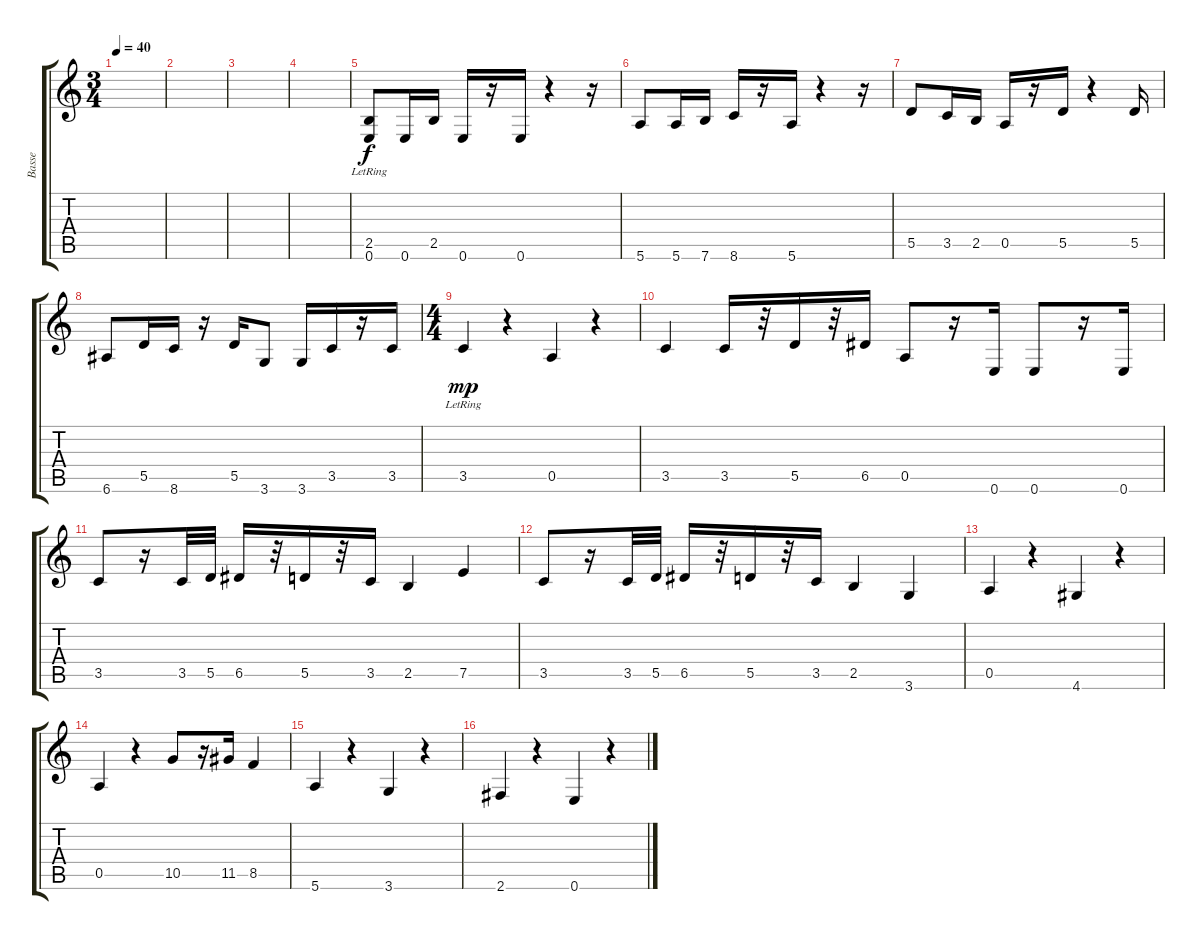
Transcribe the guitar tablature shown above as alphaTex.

\track ("Basse" "Basse") {instrument electricbasspick}
\staff {score tabs}
\tuning (E4 B3 G3 D3 A2 E2) {hide}
\ts (3 4)
\tempo 40
\clef g2
\ks c
|
|
|
|
(2.5 0.6{lr}).8 0.6.16 2.5.16 0.6.16 r.16 0.6.16 r.4 r.16 |
5.6.8 5.6.16 7.6.16 8.6.16 r.16 5.6.16 r.4 r.16 |
5.5.8 3.5.16 2.5.16 0.5.16 r.16 5.5.16 r.4 5.5.16 |
6.6.8 5.5.16 8.6.16 r.16 5.5.16 3.6.8 3.6.16 3.5.16 r.16 3.5.16 |
\ts (4 4)
3.5{lr}.4{dy mp} r.4 0.5.4 r.4 |
3.5.4 3.5.16 r.32 5.5.16 r.32 6.5.16 0.5.8 r.16 0.6.16 0.6.8 r.16 0.6.16 |
3.5.8 r.16 3.5.32 5.5.32 6.5.16 r.32 5.5.16 r.32 3.5.16 2.5.4 7.5.4 |
3.5.8 r.16 3.5.32 5.5.32 6.5.16 r.32 5.5.16 r.32 3.5.16 2.5.4 3.6.4 |
0.5.4 r.4 4.6.4 r.4 |
0.5.4 r.4 10.5.8 r.16 11.5.16 8.5.4 |
5.6.4 r.4 3.6.4 r.4 |
2.6.4 r.4 0.6.4 r.4
